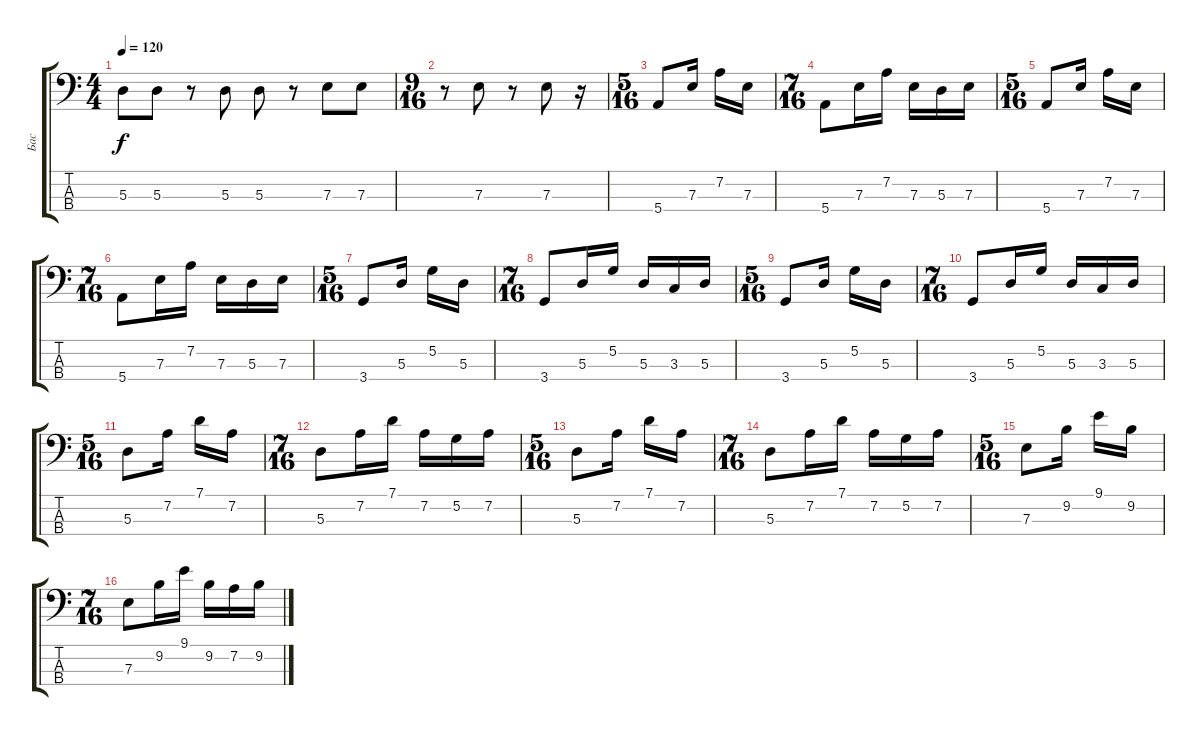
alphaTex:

\track ("Бас" "Бас") {instrument electricbassfinger}
\staff {score tabs}
\tuning (G2 D2 A1 E1) {hide}
\ts (4 4)
\tempo 120
\clef f4
\ks c
5.3.8{dy f} 5.3.8 r.8 5.3.8 5.3.8 r.8 7.3.8 7.3.8 |
\ts (9 16)
r.8 7.3.8 r.8 7.3.8 r.16 |
\ts (5 16)
5.4.8 7.3.16 7.2.16 7.3.16 |
\ts (7 16)
5.4.8 7.3.16 7.2.16 7.3.16 5.3.16 7.3.16 |
\ts (5 16)
5.4.8 7.3.16 7.2.16 7.3.16 |
\ts (7 16)
5.4.8 7.3.16 7.2.16 7.3.16 5.3.16 7.3.16 |
\ts (5 16)
3.4.8 5.3.16 5.2.16 5.3.16 |
\ts (7 16)
3.4.8 5.3.16 5.2.16 5.3.16 3.3.16 5.3.16 |
\ts (5 16)
3.4.8 5.3.16 5.2.16 5.3.16 |
\ts (7 16)
3.4.8 5.3.16 5.2.16 5.3.16 3.3.16 5.3.16 |
\ts (5 16)
5.3.8 7.2.16 7.1.16 7.2.16 |
\ts (7 16)
5.3.8 7.2.16 7.1.16 7.2.16 5.2.16 7.2.16 |
\ts (5 16)
5.3.8 7.2.16 7.1.16 7.2.16 |
\ts (7 16)
5.3.8 7.2.16 7.1.16 7.2.16 5.2.16 7.2.16 |
\ts (5 16)
7.3.8 9.2.16 9.1.16 9.2.16 |
\ts (7 16)
7.3.8 9.2.16 9.1.16 9.2.16 7.2.16 9.2.16
